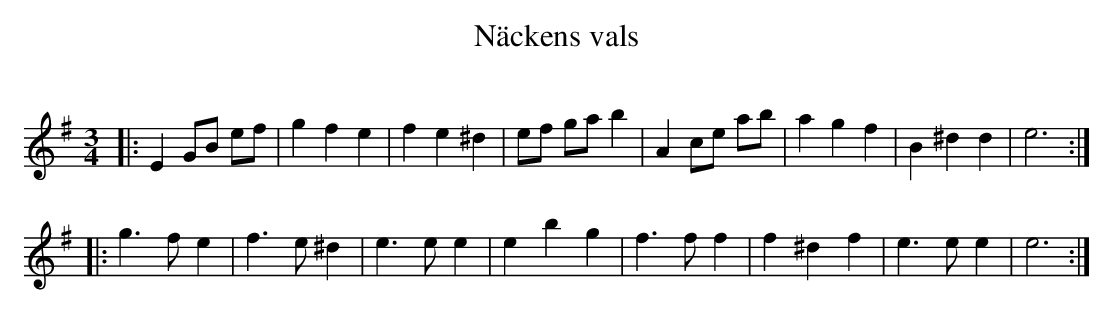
X:1
T:Näckens vals
O:
M:3/4
L:1/8
K:Em
|: E2 GB ef | g2 f2 e2 | f2 e2 ^d2 | ef ga b2 | A2 ce ab | a2 g2 f2 | B2 ^d2 d2 | e6 :||:
g3 f e2 | f3 e ^d2 | e3 e e2 | e2 b2 g2 | f3 f f2 | f2 ^d2 f2 | e3 e e2 | e6 :|
